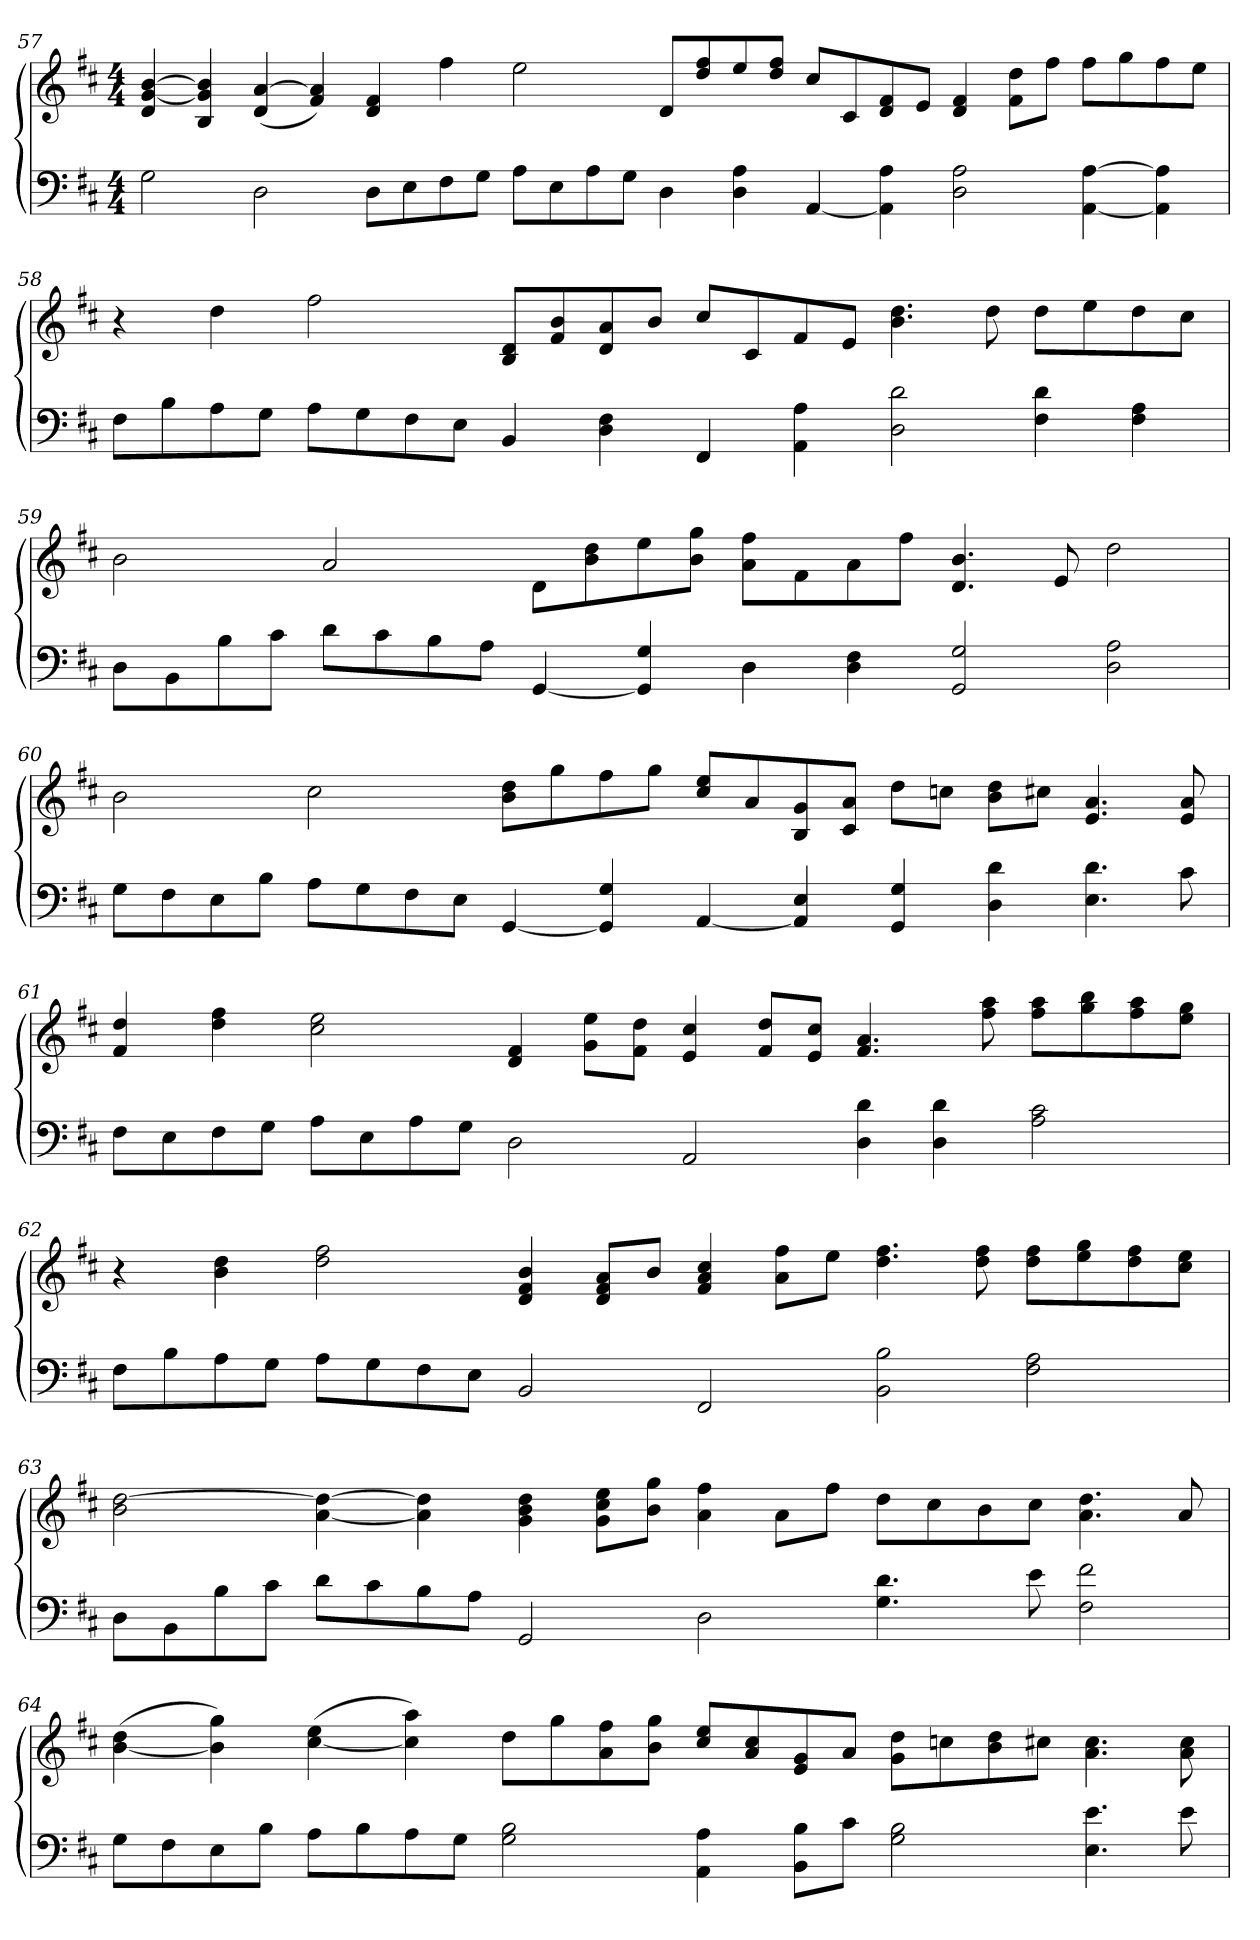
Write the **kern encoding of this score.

**kern	**kern
*part2	*part1
*staff2	*staff1
*clefF4	*clefG2
*k[f#c#]	*k[f#c#]
*M4/4	*M4/4
=57	=57
2G	4d [4g [4b
.	4B 4g] 4b]
2D	(>4d [4a
.	4f# 4a])
8DL	4d 4f#
8E	.
8F#	4ff#
8GJ	.
8AL	2ee
8E	.
8A	.
8GJ	.
4D	8dL
.	8dd 8ff#
4D 4A	8ee
.	8dd 8ff#J
[4AA	8cc#L
.	8c#
4AA] 4A	8d 8f#
.	8eJ
2D 2A	4d 4f#
.	8f# 8ddL
.	8ff#J
[4AA [4A	8ff#L
.	8gg
4AA] 4A]	8ff#
.	8eeJ
=58	=58
8F#L	4r
8B	.
8A	4dd
8GJ	.
8AL	2ff#
8G	.
8F#	.
8EJ	.
4BB	8B 8dL
.	8f# 8b
4D 4F#	8d 8a
.	8bJ
4FF#	8cc#L
.	8c#
4AA 4A	8f#
.	8eJ
2D 2d	4.b 4.dd
.	8dd
4F# 4d	8ddL
.	8ee
4F# 4A	8dd
.	8cc#J
=59	=59
8DL	2b
8BB	.
8B	.
8c#J	.
8dL	2a
8c#	.
8B	.
8AJ	.
[4GG	8dL
.	8b 8dd
4GG] 4G	8ee
.	8b 8ggJ
4D	8a 8ff#L
.	8f#
4D 4F#	8a
.	8ff#J
2GG 2G	4.d 4.b
.	8e
2D 2A	2dd
=60	=60
8GL	2b
8F#	.
8E	.
8BJ	.
8AL	2cc#
8G	.
8F#	.
8EJ	.
[4GG	8b 8ddL
.	8gg
4GG] 4G	8ff#
.	8ggJ
[4AA	8cc# 8eeL
.	8a
4AA] 4E	8B 8g
.	8c# 8aJ
4GG 4G	8ddL
.	8ccnJ
4D 4d	8b 8ddL
.	8cc#XJ
4.E 4.d	4.e 4.a
8c#	8e 8a
=61	=61
8F#L	4f# 4dd
8E	.
8F#	4dd 4ff#
8GJ	.
8AL	2cc# 2ee
8E	.
8A	.
8GJ	.
2D	4d 4f#
.	8g 8eeL
.	8f# 8ddJ
2AA	4e 4cc#
.	8f# 8ddL
.	8e 8cc#J
4D 4d	4.f# 4.a
4D 4d	.
.	8ff# 8aa
2A 2c#	8ff# 8aaL
.	8gg 8bb
.	8ff# 8aa
.	8ee 8ggJ
=62	=62
8F#L	4r
8B	.
8A	4b 4dd
8GJ	.
8AL	2dd 2ff#
8G	.
8F#	.
8EJ	.
2BB	4d 4f# 4b
.	8d 8f# 8aL
.	8bJ
2FF#	4f# 4a 4cc#
.	8a 8ff#L
.	8eeJ
2BB 2B	4.dd 4.ff#
.	8dd 8ff#
2F# 2A	8dd 8ff#L
.	8ee 8gg
.	8dd 8ff#
.	8cc# 8eeJ
=63	=63
8DL	2b [2dd
8BB	.
8B	.
8c#J	.
8dL	[4a 4dd_
8c#	.
8B	4a] 4dd]
8AJ	.
2GG	4g 4b 4dd
.	8g 8cc# 8eeL
.	8b 8ggJ
2D	4a 4ff#
.	8aL
.	8ff#J
4.G 4.d	8ddL
.	8cc#
.	8b
8e	8cc#J
2F# 2f#	4.a 4.dd
.	8a
=64	=64
8GL	(<[4b 4dd
8F#	.
8E	4b] 4gg)
8BJ	.
8AL	(<[4cc# 4ee
8B	.
8A	4cc#] 4aa)
8GJ	.
2G 2B	8ddL
.	8gg
.	8a 8ff#
.	8b 8ggJ
4AA 4A	8cc# 8eeL
.	8a 8cc#
8BB 8BL	8e 8g
8c#J	8aJ
2G 2B	8g 8ddL
.	8ccn
.	8b 8dd
.	8cc#XJ
4.E 4.e	4.a 4.cc#
8e	8a 8cc#
=	=
*-	*-
